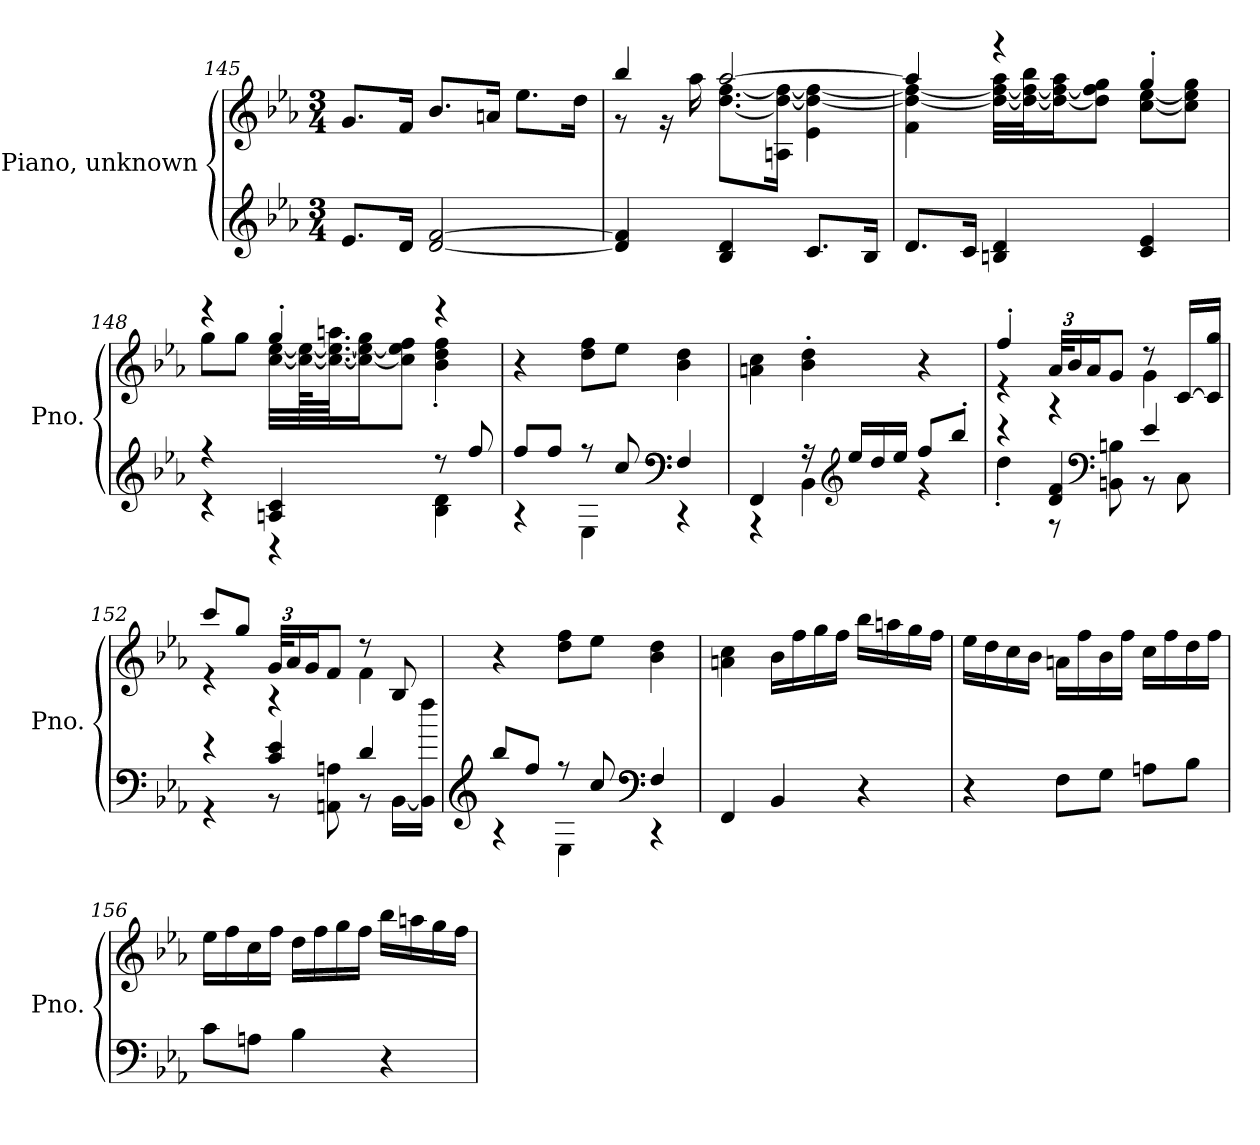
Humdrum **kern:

**kern	**kern
*part1	*part1
*staff2	*staff1
*I"Piano, unknown	*
*I'Pno.	*
*clefG2	*clefG2
*k[b-e-a-]	*k[b-e-a-]
*M3/4	*M3/4
=145	=145
8.e-/L	8.g/L
16d/Jk	16f/Jk
[2d/ [2f/	8.b-/L
.	16an/Jk
.	8.ee-\L
.	16dd\Jk
!!LO:LB:g=z
=146	=146
*	*^
4d/] 4f/]	4bb-/	8r
.	.	16r
.	.	16aa-\
4B-/ 4d/	[2aa-/	[8.dd\ [8.ff\L
.	.	16An\ 16dd\_ 16ff\_Jk
8.c/L	.	4e-\ 4dd\_ 4ff\_
16B-/Jk	.	.
=147	=147	=147
8.d/L	4aa-/]	4f\ 4dd\_ 4ff\_
16c/Jk	.	.
4Bn/ 4d/	4r	32dd\_ 32ff\_ 32aa-\LLL
.	.	32dd\_ 32ff\_ 32bb-\J
.	.	16dd\_ 16ff\_ 16aa-\J
.	.	8dd\] 8ff\] 8gg\J
4c/ 4e-/	4gg'/	[8cc\ [8ee-\L
.	.	8cc\] 8ee-\] 8gg\J
=148	=148	=148
*^	*	*
4r	4r	4r	8gg\L
.	.	.	8gg\J
4An/ 4c/	4r	4gg'/	[32cc\ [32ee-\LLL
.	.	.	128cc\_ 128ee-\_KL
.	.	.	64.cc\_ 64.ee-\_ 64.aan\JJ
.	.	.	16cc\_ 16ee-\_ 16gg\J
.	.	.	8cc\] 8ee-\] 8ff\J
8r	4B-\ 4d\	4r	4b-\' 4dd\' 4ff\'
8ff/	.	.	.
*	*	*v	*v
=149	=149	=149
8ff/L	4r	4r
8ff/J	.	.
8r	4E-\	8dd\ 8ff\L
8cc/	.	8ee-\J
*clefF4	*	*
4F/	4r	4b-\ 4dd\
!!LO:PB:g=z
=150	=150	=150
4FF/	4r	4an\ 4cc\
16r	4BB-\	4b-\' 4dd\'
*clefG2	*	*
16ee-/LL	.	.
16dd/	.	.
16ee-/JJ	.	.
8ff/L	4r	4r
8bb-'/J	.	.
=151	=151	=151
*	*	*^
4r	4dd'\	4ff'/	4r
*	*	*Xbrackettup	*
4d/ 4f/	8r	48a-/KLL	4r
.	.	24b-/	.
.	.	16a-/J	.
*clefF4	*	*	*
.	8BBn\ 8Bn\	8g/J	.
4e-/	8r	8r	4g\
.	8C\	[16c/LL	.
.	.	16c/] 16gg/JJ	.
=152	=152	=152	=152
4r	4r	8ccc/L	4r
.	.	8gg/J	.
4c/ 4e-/	8r	48g/KLL	4r
.	.	24a-/	.
.	.	16g/J	.
.	8AAn\ 8An\	8f/J	.
4d/	8r	8r	4f\
.	[16BB-\LL	8B-/	.
.	16BB-\] 16ff\JJ	.	.
*	*	*v	*v
=153	=153	=153
*clefG2	*	*
8bb-/L	4r	4r
8ff/J	.	.
8r	4E-\	8dd\ 8ff\L
8cc/	.	8ee-\J
*clefF4	*	*
4F/	4r	4b-\ 4dd\
*v	*v	*
!!LO:LB:g=z
=154	=154
4FF/	4an\ 4cc\
4BB-/	16b-\LL
.	16ff\
.	16gg\
.	16ff\JJ
4r	16bb-\LL
.	16aan\
.	16gg\
.	16ff\JJ
=155	=155
4r	16ee-\LL
.	16dd\
.	16cc\
.	16b-\JJ
8F\L	16an\LL
.	16ff\
8G\J	16b-\
.	16ff\JJ
8An\L	16cc\LL
.	16ff\
8B-\J	16dd\
.	16ff\JJ
=156	=156
8c\L	16ee-\LL
.	16ff\
8An\J	16cc\
.	16ff\JJ
4B-\	16dd\LL
.	16ff\
.	16gg\
.	16ff\JJ
4r	16bb-\LL
.	16aan\
.	16gg\
.	16ff\JJ
=	=
*-	*-
